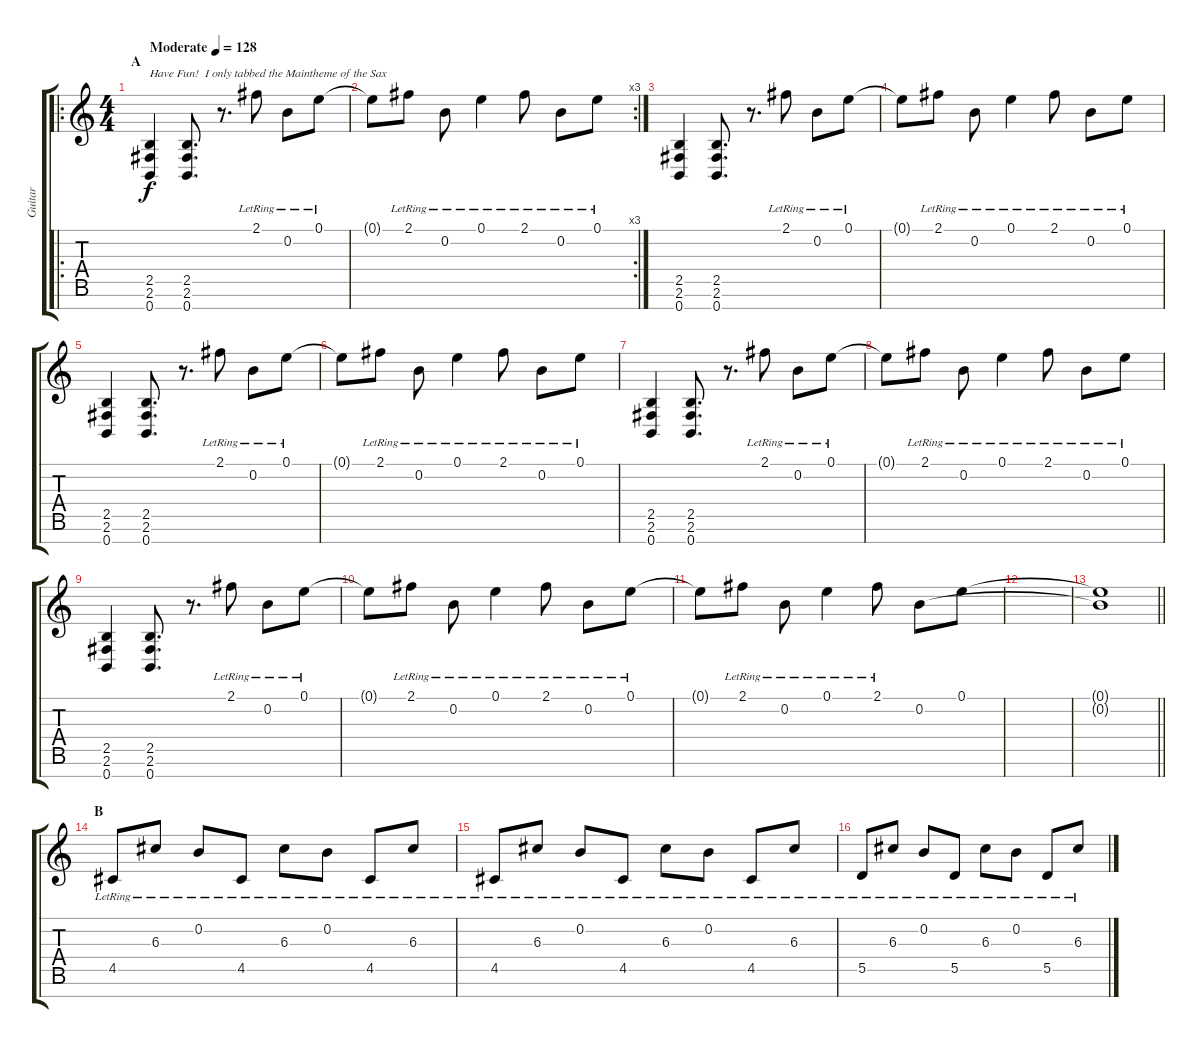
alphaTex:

\track ("Guitar" "Guitar") {instrument distortionguitar}
\staff {score tabs}
\tuning (E4 B3 G3 D3 A2 E2 B1) {hide}
\ro
\ts (4 4)
\section ("" "A")
\tempo (128 "Moderate")
\clef g2
\ks c
(2.5 2.6 0.7).4{txt "Have Fun!  I only tabbed the Maintheme of the Sax" dy f instrument distortionguitar} (2.5 2.6 0.7).8{d} r.8{d} 2.1{lr}.8 0.2{lr}.8 0.1{lr}.8 |
\rc 3
0.1{t}.8 2.1{lr}.8 0.2{lr}.8 0.1{lr}.4 2.1{lr}.8 0.2{lr}.8 0.1{lr}.8 |
(2.5 2.6 0.7).4 (2.5 2.6 0.7).8{d} r.8{d} 2.1{lr}.8 0.2{lr}.8 0.1{lr}.8 |
0.1{t}.8 2.1{lr}.8 0.2{lr}.8 0.1{lr}.4 2.1{lr}.8 0.2{lr}.8 0.1{lr}.8 |
(2.5 2.6 0.7).4 (2.5 2.6 0.7).8{d} r.8{d} 2.1{lr}.8 0.2{lr}.8 0.1{lr}.8 |
0.1{t}.8 2.1{lr}.8 0.2{lr}.8 0.1{lr}.4 2.1{lr}.8 0.2{lr}.8 0.1{lr}.8 |
(2.5 2.6 0.7).4 (2.5 2.6 0.7).8{d} r.8{d} 2.1{lr}.8 0.2{lr}.8 0.1{lr}.8 |
0.1{t}.8 2.1{lr}.8 0.2{lr}.8 0.1{lr}.4 2.1{lr}.8 0.2{lr}.8 0.1{lr}.8 |
(2.5 2.6 0.7).4 (2.5 2.6 0.7).8{d} r.8{d} 2.1{lr}.8 0.2{lr}.8 0.1{lr}.8 |
0.1{t}.8 2.1{lr}.8 0.2{lr}.8 0.1{lr}.4 2.1{lr}.8 0.2{lr}.8 0.1{lr}.8 |
0.1{t}.8 2.1{lr}.8 0.2{lr}.8 0.1{lr}.4 2.1{lr}.8 0.2.8 0.1.8 |
|
\barLineRight lightlight
(0.1{t} 0.2{t}).1 |
\section ("" "B")
4.5{lr}.8{volume 13 instrument acousticguitarsteel} 6.3{lr}.8 0.2{lr}.8 4.5{lr}.8 6.3{lr}.8 0.2{lr}.8 4.5{lr}.8 6.3{lr}.8 |
4.5{lr}.8 6.3{lr}.8 0.2{lr}.8 4.5{lr}.8 6.3{lr}.8 0.2{lr}.8 4.5{lr}.8 6.3{lr}.8 |
5.5{lr}.8 6.3{lr}.8 0.2{lr}.8 5.5{lr}.8 6.3{lr}.8 0.2{lr}.8 5.5{lr}.8 6.3{lr}.8
